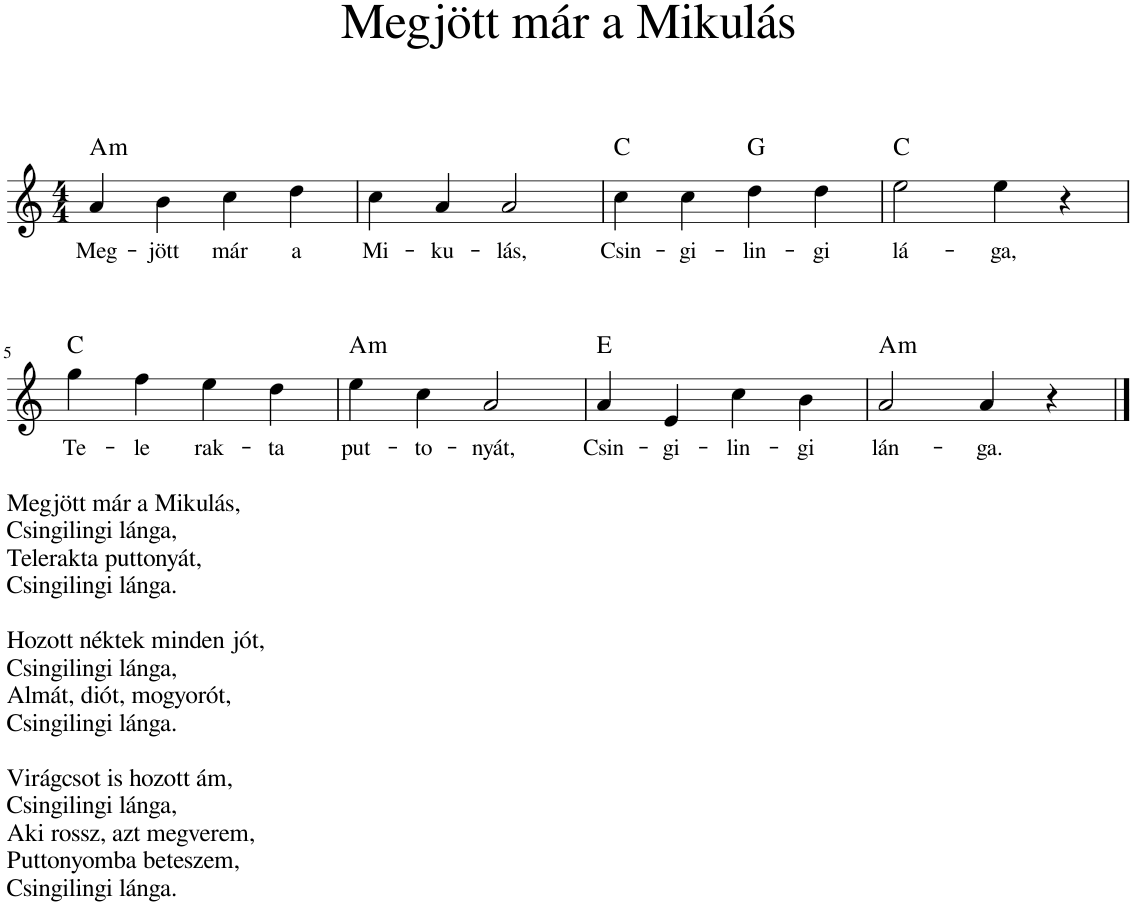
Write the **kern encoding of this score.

**kern	**text	**harte
*part1	*part1	*part1
*staff1	*staff1	*
*I"Piano	*	*
*I'Pno.	*	*
*clefG2	*	*
*k[]	*	*
*M4/4	*	*
=1	=1	=1
!	!LO:LY:b	!LO:H:kt=m
4a/	Meg-	A:min
!	!LO:LY:b	!
4b\	-jött	.
!	!LO:LY:b	!
4cc\	már	.
!	!LO:LY:b	!
4dd\	a	.
=2	=2	=2
!	!LO:LY:b	!
4cc\	Mi-	.
!	!LO:LY:b	!
4a/	-ku-	.
!	!LO:LY:b	!
2a/	-lás,	.
=3	=3	=3
!	!LO:LY:b	!
4cc\	Csin-	C:maj
!	!LO:LY:b	!
4cc\	-gi-	.
!	!LO:LY:b	!
4dd\	-lin-	G:maj
!	!LO:LY:b	!
4dd\	-gi	.
=4	=4	=4
!	!LO:LY:b	!
2ee\	lá-	C:maj
!	!LO:LY:b	!
4ee\	-ga,	.
4r	.	.
!!LO:LB:g=z
=5	=5	=5
!LO:TX:b:t=Megjött már a Mikulás,	!	!
!LO:TX:b:t=Csingilingi lánga,	!	!
!LO:TX:b:t=Telerakta puttonyát,	!	!
!LO:TX:b:t=Csingilingi lánga.	!	!
!LO:TX:b:t=Hozott néktek minden jót,	!	!
!LO:TX:b:t=Csingilingi lánga,	!	!
!LO:TX:b:t=Almát, diót, mogyorót,	!	!
!LO:TX:b:t=Csingilingi lánga.	!	!
!LO:TX:b:t=Virágcsot is hozott ám,	!	!
!LO:TX:b:t=Csingilingi lánga,	!	!
!LO:TX:b:t=Aki rossz, azt megverem,	!	!
!LO:TX:b:t=Puttonyomba beteszem,	!	!
!LO:TX:b:t=Csingilingi lánga.	!	!
!	!LO:LY:b	!
4gg\	Te-	C:maj
!	!LO:LY:b	!
4ff\	-le	.
!	!LO:LY:b	!
4ee\	rak-	.
!	!LO:LY:b	!
4dd\	-ta	.
=6	=6	=6
!	!LO:LY:b	!LO:H:kt=m
4ee\	put-	A:min
!	!LO:LY:b	!
4cc\	-to-	.
!	!LO:LY:b	!
2a/	-nyát,	.
=7	=7	=7
!	!LO:LY:b	!
4a/	Csin-	E:maj
!	!LO:LY:b	!
4e/	-gi-	.
!	!LO:LY:b	!
4cc\	-lin-	.
!	!LO:LY:b	!
4b\	-gi	.
=8	=8	=8
!	!LO:LY:b	!LO:H:kt=m
2a/	lán-	A:min
!	!LO:LY:b	!
4a/	-ga.	.
4r	.	.
==	==	==
*-	*-	*-
